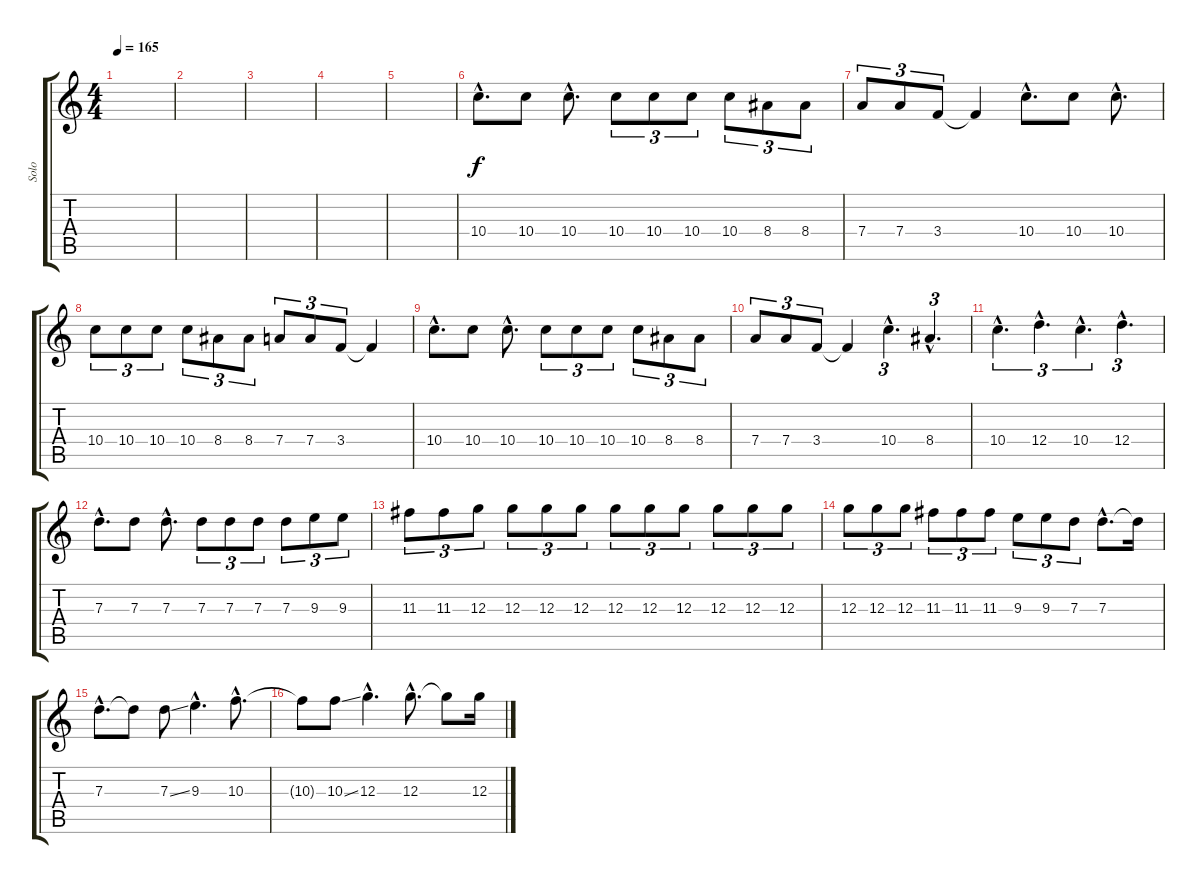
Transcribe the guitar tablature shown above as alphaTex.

\track ("Solo" "Solo") {instrument distortionguitar}
\staff {score tabs}
\tuning (E4 B3 G3 D3 A2 E2) {hide}
\ts (4 4)
\tempo 165
\clef g2
\ks c
|
|
|
|
|
10.4{hac}.8{d} 10.4.8 10.4{hac}.8{d} 10.4.8{tu (3 2)} 10.4.8{tu (3 2)} 10.4.8{tu (3 2)} 10.4.8{tu (3 2)} 8.4.8{tu (3 2)} 8.4.8{tu (3 2)} |
7.4.8{tu (3 2)} 7.4.8{tu (3 2)} 3.4.8{tu (3 2)} 3.4{t}.4 10.4{hac}.8{d} 10.4.8 10.4{hac}.8{d} |
10.4.8{tu (3 2)} 10.4.8{tu (3 2)} 10.4.8{tu (3 2)} 10.4.8{tu (3 2)} 8.4.8{tu (3 2)} 8.4.8{tu (3 2)} 7.4.8{tu (3 2)} 7.4.8{tu (3 2)} 3.4.8{tu (3 2)} 3.4{t}.4 |
10.4{hac}.8{d} 10.4.8 10.4{hac}.8{d} 10.4.8{tu (3 2)} 10.4.8{tu (3 2)} 10.4.8{tu (3 2)} 10.4.8{tu (3 2)} 8.4.8{tu (3 2)} 8.4.8{tu (3 2)} |
7.4.8{tu (3 2)} 7.4.8{tu (3 2)} 3.4.8{tu (3 2)} 3.4{t}.4 10.4{hac}.4{d tu (3 2)} 8.4{hac}.4{d tu (3 2)} |
10.4{hac}.4{d tu (3 2)} 12.4{hac}.4{d tu (3 2)} 10.4{hac}.4{d tu (3 2)} 12.4{hac}.4{d tu (3 2)} |
7.3{hac}.8{d} 7.3.8 7.3{hac}.8{d} 7.3.8{tu (3 2)} 7.3.8{tu (3 2)} 7.3.8{tu (3 2)} 7.3.8{tu (3 2)} 9.3.8{tu (3 2)} 9.3.8{tu (3 2)} |
11.3.8{tu (3 2)} 11.3.8{tu (3 2)} 12.3.8{tu (3 2)} 12.3.8{tu (3 2)} 12.3.8{tu (3 2)} 12.3.8{tu (3 2)} 12.3.8{tu (3 2)} 12.3.8{tu (3 2)} 12.3.8{tu (3 2)} 12.3.8{tu (3 2)} 12.3.8{tu (3 2)} 12.3.8{tu (3 2)} |
12.3.8{tu (3 2)} 12.3.8{tu (3 2)} 12.3.8{tu (3 2)} 11.3.8{tu (3 2)} 11.3.8{tu (3 2)} 11.3.8{tu (3 2)} 9.3.8{tu (3 2)} 9.3.8{tu (3 2)} 7.3.8{tu (3 2)} 7.3{hac}.8{d} 7.3{t}.16 |
7.3{hac}.8{d} 7.3{t}.8 7.3{ss}.8 9.3{hac}.4{d} 10.3{hac}.8{d} |
10.3{t}.8 10.3{ss}.8 12.3{hac}.4{d} 12.3{hac}.8{d} 12.3{t}.8 12.3{ss}.16
